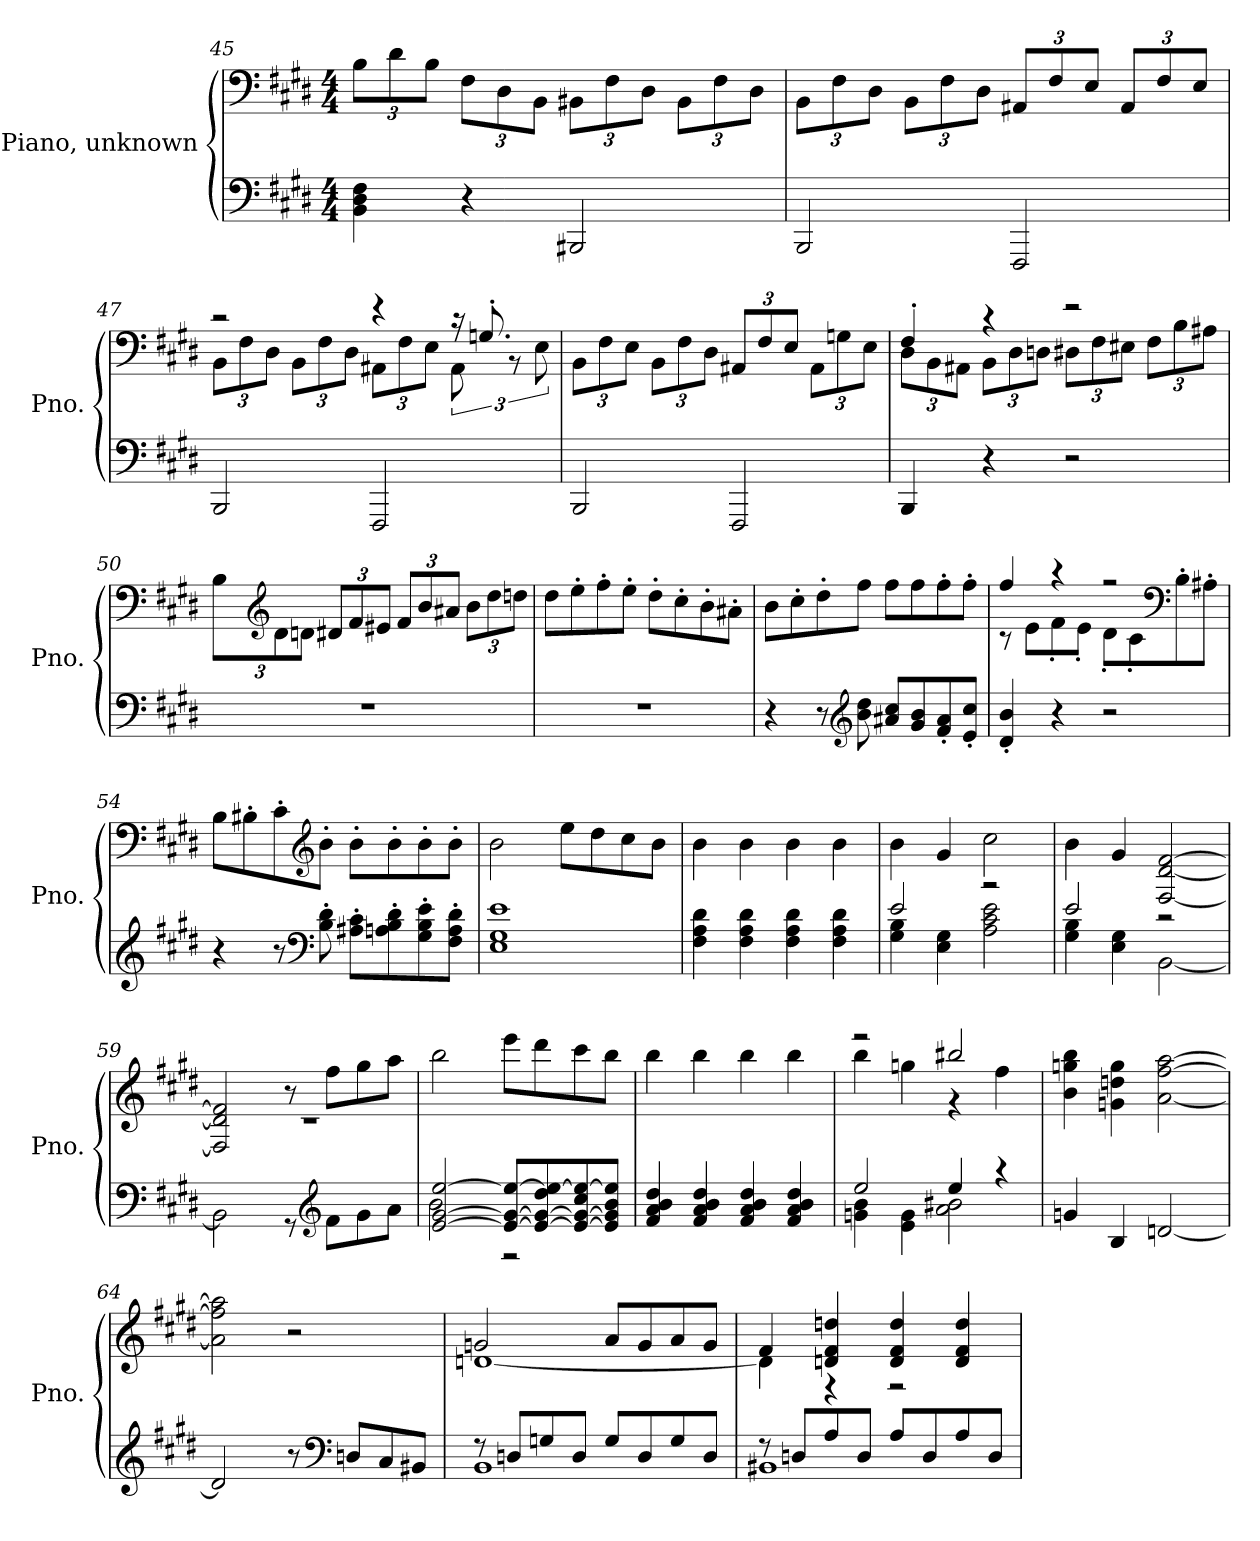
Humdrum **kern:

**kern	**kern
*part1	*part1
*staff2	*staff1
*I"Piano, unknown	*
*I'Pno.	*
*clefF4	*clefF4
*k[f#c#g#d#]	*k[f#c#g#d#]
*M4/4	*M4/4
*	*Xbrackettup
=45	=45
4BB\ 4D#\ 4F#\	12B\L
.	12d#\
.	12B\J
4r	12F#\L
.	12D#\
.	12BB\J
2BBB#X/	12BB#X\L
.	12F#\
.	12D#\J
.	12BB#\L
.	12F#\
.	12D#\J
=46	=46
2BBB/	12BB\L
.	12F#\
.	12D#\J
.	12BB\L
.	12F#\
.	12D#\J
2FFF#/	12AA#X/L
.	12F#/
.	12E/J
.	12AA#/L
.	12F#/
.	12E/J
!!LO:LB:g=z
=47	=47
*	*^
2BBB/	2r	12BB\L
.	.	12F#\
.	.	12D#\J
.	.	12BB\L
.	.	12F#\
.	.	12D#\J
2FFF#/	4r	12AA#X\L
.	.	12F#\
.	.	12E\J
*	*	*brackettup
.	16r	12AA#\
.	8.Gn'/	.
.	.	12r
.	.	12E\
*	*v	*v
=48	=48
*	*Xbrackettup
2BBB/	12BB\L
.	12F#\
.	12E\J
.	12BB\L
.	12F#\
.	12D#\J
2FFF#/	12AA#X/L
.	12F#/
.	12E/J
.	12AA#\L
.	12Gn\
.	12E\J
!!LO:LB:g=z
=49	=49
*	*^
4BBB/	4F#'/	12D#\L
.	.	12BB\
.	.	12AA#X\J
4r	4r	12BB\L
.	.	12D#\
.	.	12Dn\J
2r	2r	12D#X\L
.	.	12F#\
.	.	12E#X\J
.	.	12F#\L
.	.	12B\
.	.	12A#X\J
*	*v	*v
=50	=50
1r	12B\L
*	*clefG2
.	12d#\
.	12dn\J
.	12d#X/L
.	12f#/
.	12e#X/J
.	12f#/L
.	12b/
.	12a#X/J
.	12b\L
.	12dd#\
.	12ddn\J
=51	=51
1r	8dd#\L
.	8ee'\
.	8ff#'\
.	8ee'\J
.	8dd#'\L
.	8cc#'\
.	8b'\
.	8a#X'\J
!!LO:LB:g=z
=52	=52
4r	8b\L
.	8cc#'\
8r	8dd#'\
*clefG2	*
8b\ 8dd#\	8ff#\J
8a#X/ 8cc#/L	8ff#\L
8g#/ 8b/	8ff#\
8f#/' 8a#/'	8ff#'\
8e/' 8cc#/'J	8ff#'\J
=53	=53
*	*^
4d#/' 4b/'	4ff#/	8r
.	.	8e\L
4r	4r	8f#'\
.	.	8e'\J
2r	2r	8d#'\L
.	.	8c#'\
*	*clefF4	*
.	.	8B'\
.	.	8A#X'\J
*	*v	*v
=54	=54
4r	8B\L
.	8B#X'\
8r	8c#'\
*clefF4	*clefG2
8B\' 8d#\'	8b'\J
8A#X\' 8c#\'L	8b'\L
8An\' 8B\' 8d#\'	8b'\
8G#\' 8B\' 8e\'	8b'\
8F#\' 8A\' 8d#\'J	8b'\J
=55	=55
1E 1G# 1e	2b\
.	8ee\L
.	8dd#\
.	8cc#\
.	8b\J
!!LO:LB:g=z
=56	=56
4F#\ 4A\ 4d#\	4b\
4F#\ 4A\ 4d#\	4b\
4F#\ 4A\ 4d#\	4b\
4F#\ 4A\ 4d#\	4b\
=57	=57
*^	*
2e/	4G#\ 4B\	4b\
.	4E\ 4G#\	4g#/
2r	2A\ 2c#\ 2e\	2cc#\
=58	=58	=58
2e/	4G#\ 4B\	4b\
.	4E\ 4G#\	4g#/
2r	[2BB\	[2F#/ [2d#/ [2f#/
=59	=59	=59
1r	2BB\]	2F#/] 2d#/] 2f#/]
.	8r	8r
*clefG2	*	*
.	8f#\L	8ff#\L
.	8g#\	8gg#\
.	8a\J	8aa\J
=60	=60	=60
[2e/ [2g#/ [2ee/	2b\	2bb\
8e/_ 8g#/_ 8ee/_L	2r	8eee\L
8e/_ 8g#/_ 8dd#/ 8ee/_	.	8ddd#\
8e/_ 8g#/_ 8cc#/ 8ee/_	.	8ccc#\
8e/] 8g#/] 8b/ 8ee/]J	.	8bb\J
*v	*v	*
=61	=61
4f#/ 4a/ 4b/ 4dd#/	4bb\
4f#/ 4a/ 4b/ 4dd#/	4bb\
4f#/ 4a/ 4b/ 4dd#/	4bb\
4f#/ 4a/ 4b/ 4dd#/	4bb\
!!LO:PB:g=z
=62	=62
*^	*^
2ee/	4gn\ 4b\	2r	4bb\
.	4e\ 4g\	.	4ggn\
4ee/	2a\ 2b#X\	2bb#X/	4r
4r	.	.	4ff#\
*v	*v	*	*
*	*v	*v
=63	=63
4gn/	4b\ 4ggn\ 4bb\
4B/	4gn\ 4ddn\ 4gg\
[2dn/	[2a\ [2ff#\ [2aa\
=64	=64
2d/]	2a\] 2ff#\] 2aa\]
8r	2r
*clefF4	*
8Dn/L	.
8C#/	.
8BB#X/J	.
=65	=65
*^	*^
8r	1BB	2gn/	[1dn
8Dn/L	.	.	.
8Gn/	.	.	.
8D/J	.	.	.
8G/L	.	8a/L	.
8D/	.	8g/	.
8G/	.	8a/	.
8D/J	.	8g/J	.
=66	=66	=66	=66
8r	1BB#X	4f#/	4d\]
8Dn/L	.	.	.
8A/	.	4dn/ 4f#/ 4ddn/	4r
8D/J	.	.	.
8A/L	.	4d/ 4f#/ 4dd/	2r
8D/	.	.	.
8A/	.	4d/ 4f#/ 4dd/	.
8D/J	.	.	.
*v	*v	*	*
*	*v	*v
=	=
*-	*-
